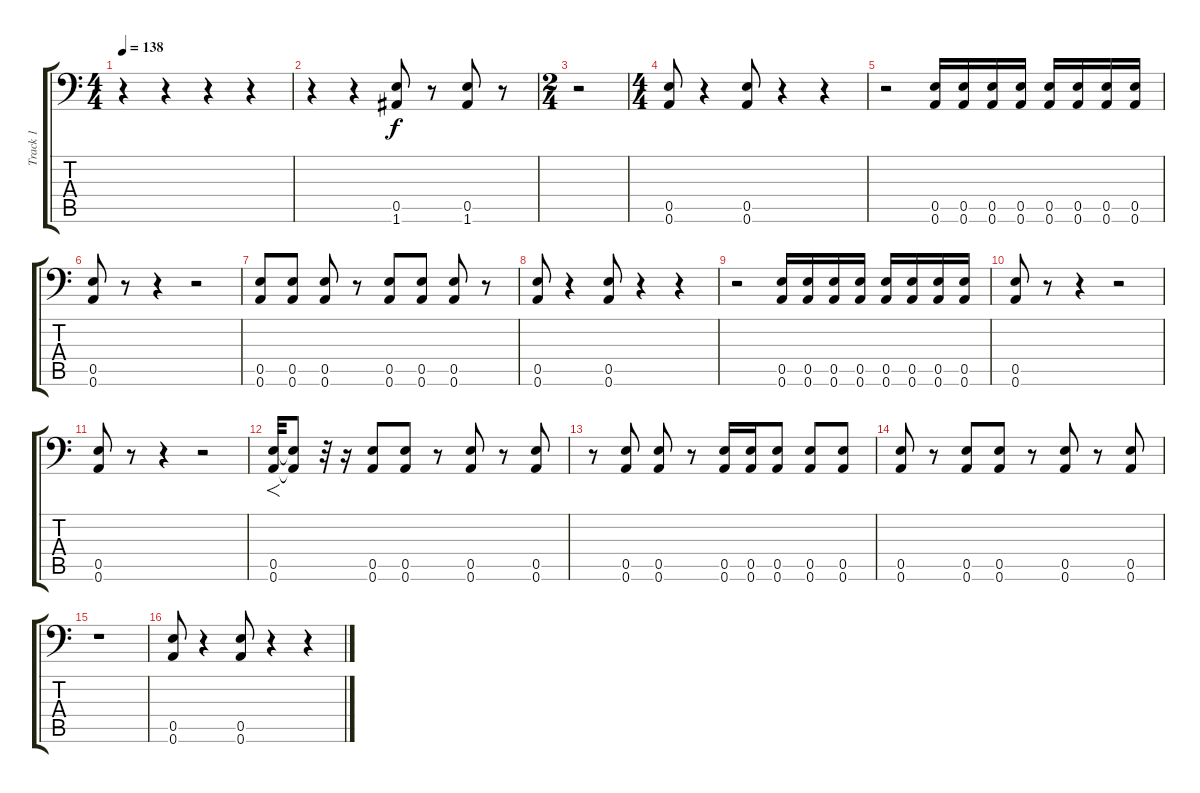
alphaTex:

\track ("Track 1" "Track 1") {instrument distortionguitar}
\staff {score tabs}
\tuning (B3 Gb3 D3 A2 E2 A1) {hide}
\ts (4 4)
\tempo 138
\clef f4
\ks c
r.4{dy f} r.4 r.4 r.4 |
r.4 r.4 (0.5 1.6).8 r.8 (0.5 1.6).8 r.8 |
\ts (2 4)
r.2 |
\ts (4 4)
(0.5 0.6).8 r.4 (0.5 0.6).8 r.4 r.4 |
r.2 (0.5 0.6).16 (0.5 0.6).16 (0.5 0.6).16 (0.5 0.6).16 (0.5 0.6).16 (0.5 0.6).16 (0.5 0.6).16 (0.5 0.6).16 |
(0.5 0.6).8 r.8 r.4 r.2 |
(0.5 0.6).8 (0.5 0.6).8 (0.5 0.6).8 r.8 (0.5 0.6).8 (0.5 0.6).8 (0.5 0.6).8 r.8 |
(0.5 0.6).8 r.4 (0.5 0.6).8 r.4 r.4 |
r.2 (0.5 0.6).16 (0.5 0.6).16 (0.5 0.6).16 (0.5 0.6).16 (0.5 0.6).16 (0.5 0.6).16 (0.5 0.6).16 (0.5 0.6).16 |
(0.5 0.6).8 r.8 r.4 r.2 |
(0.5 0.6).8 r.8 r.4 r.2 |
(0.5 0.6).32{f} (0.5{t} 0.6{t}).8 r.32 r.16 (0.5 0.6).8 (0.5 0.6).8 r.8 (0.5 0.6).8 r.8 (0.5 0.6).8 |
r.8 (0.5 0.6).8 (0.5 0.6).8 r.8 (0.5 0.6).16 (0.5 0.6).16 (0.5 0.6).8 (0.5 0.6).8 (0.5 0.6).8 |
(0.5 0.6).8 r.8 (0.5 0.6).8 (0.5 0.6).8 r.8 (0.5 0.6).8 r.8 (0.5 0.6).8 |
r.1 |
(0.5 0.6).8 r.4 (0.5 0.6).8 r.4 r.4
